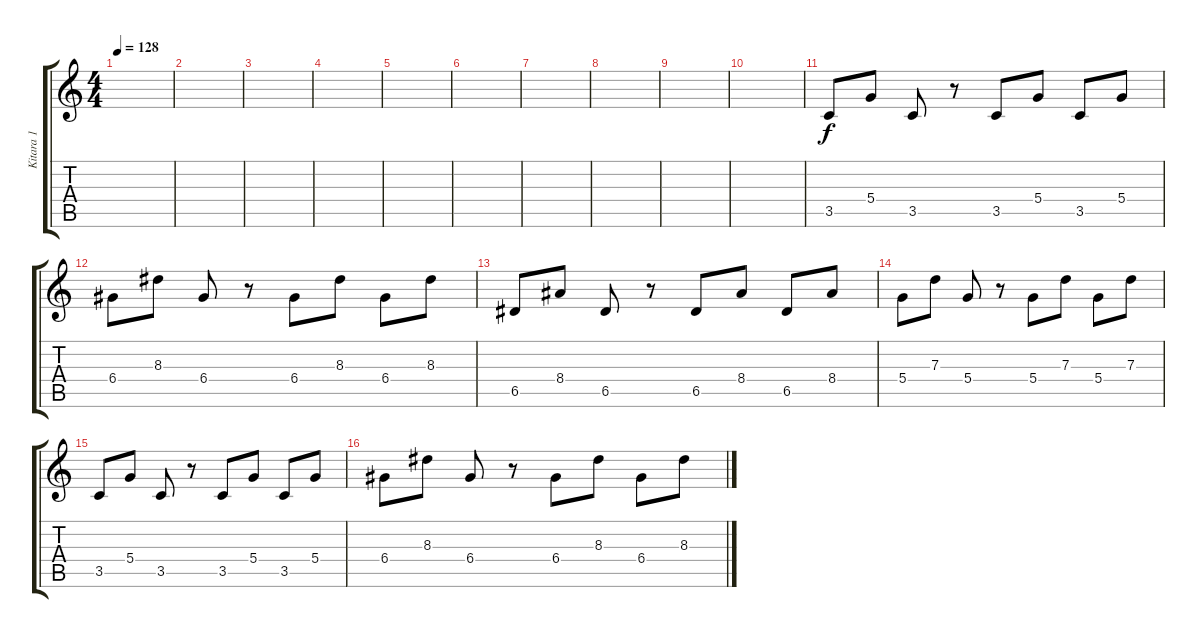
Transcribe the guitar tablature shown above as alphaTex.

\track ("Kitara 1" "Kitara 1") {instrument distortionguitar}
\staff {score tabs}
\tuning (E4 B3 G3 D3 A2 E2) {hide}
\ts (4 4)
\tempo 128
\clef g2
\ks aminor
|
|
|
|
|
|
|
|
|
|
3.5.8{instrument distortionguitar} 5.4.8 3.5.8 r.8 3.5.8 5.4.8 3.5.8 5.4.8 |
6.4.8 8.3.8 6.4.8 r.8 6.4.8 8.3.8 6.4.8 8.3.8 |
6.5.8 8.4.8 6.5.8 r.8 6.5.8 8.4.8 6.5.8 8.4.8 |
5.4.8 7.3.8 5.4.8 r.8 5.4.8 7.3.8 5.4.8 7.3.8 |
3.5.8 5.4.8 3.5.8 r.8 3.5.8 5.4.8 3.5.8 5.4.8 |
6.4.8 8.3.8 6.4.8 r.8 6.4.8 8.3.8 6.4.8 8.3.8
